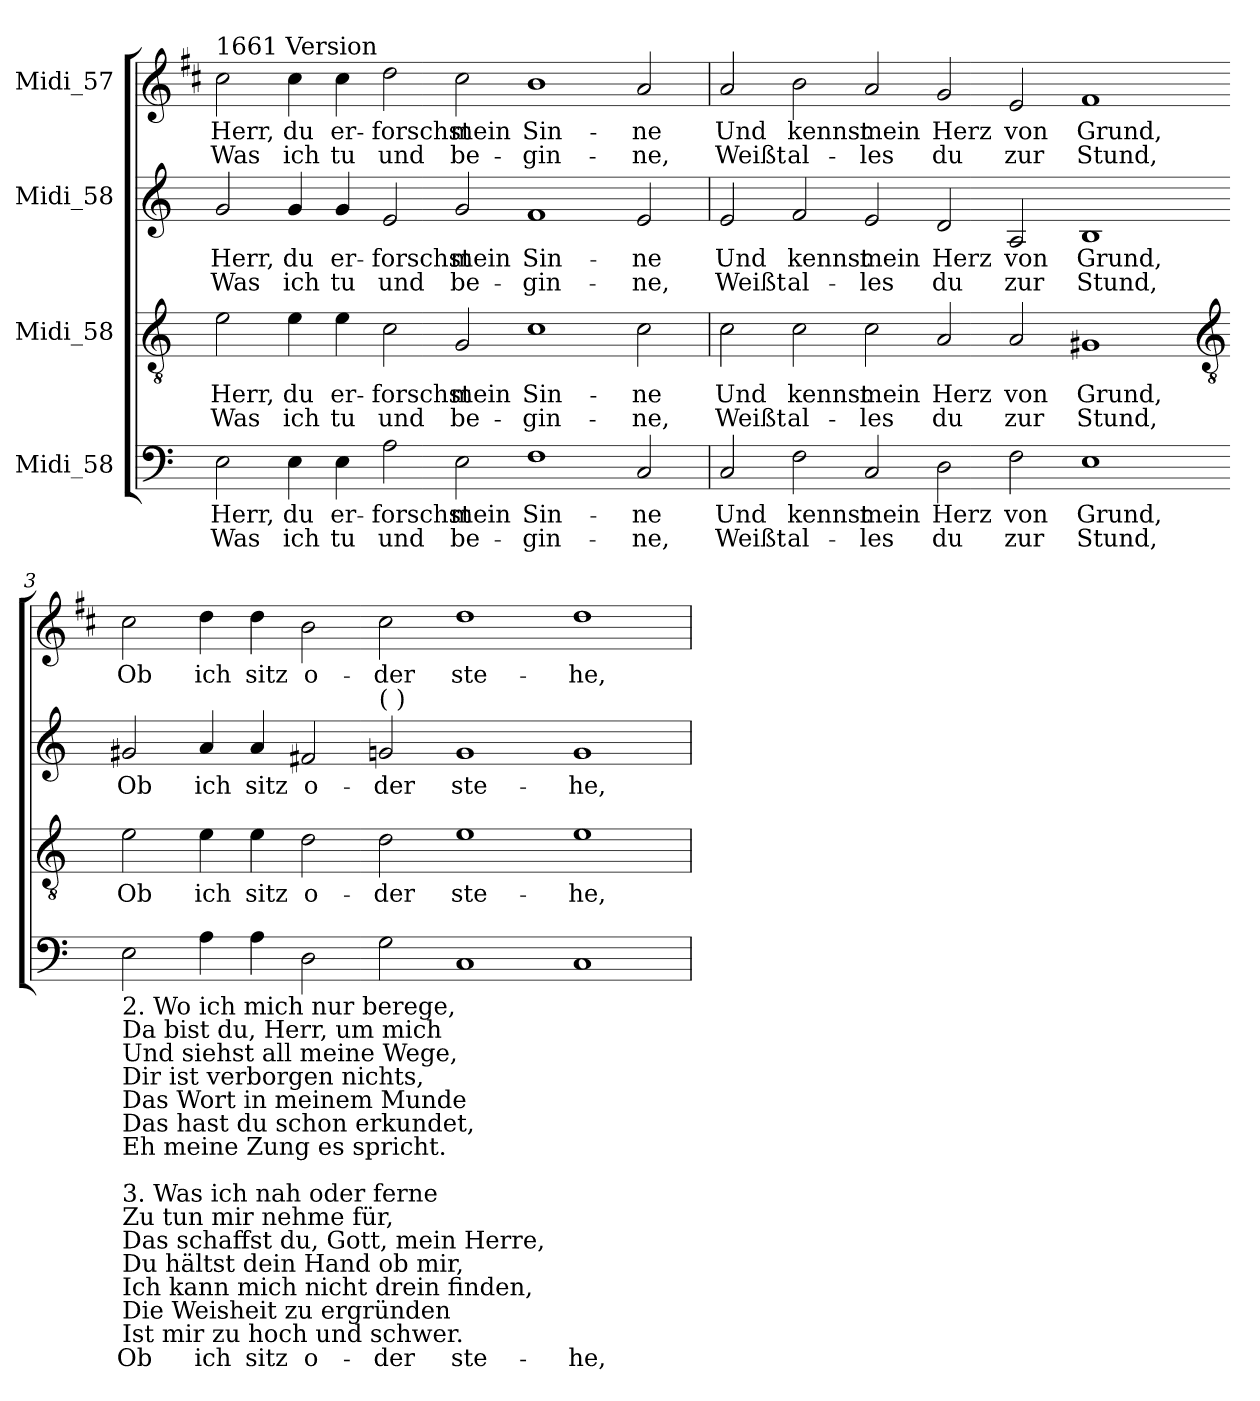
**kern	**text	**text	**kern	**text	**text	**kern	**text	**text	**kern	**text	**text
*part4	*part4	*part4	*part3	*part3	*part3	*part2	*part2	*part2	*part1	*part1	*part1
*staff4	*staff4	*staff4	*staff3	*staff3	*staff3	*staff2	*staff2	*staff2	*staff1	*staff1	*staff1
*I"Midi_58	*	*	*I"Midi_58	*	*	*I"Midi_58	*	*	*I"Midi_57	*	*
*clefF4	*	*	*clefGv2	*	*	*clefG2	*	*	*clefG2	*	*
*	*	*	*	*	*	*	*	*	*ITrd1c2	*	*
*k[]	*	*	*k[]	*	*	*k[]	*	*	*k[]	*	*
*C:	*	*	*C:	*	*	*C:	*	*	*C:	*	*
=1	=1	=1	=1	=1	=1	=1	=1	=1	=1	=1	=1
!	!	!	!	!	!	!	!	!	!LO:TX:a:t=1661 Version	!	!
!	!LO:LY:b	!LO:LY:b	!	!LO:LY:b	!LO:LY:b	!	!LO:LY:b	!LO:LY:b	!	!LO:LY:b	!LO:LY:b
2E	Herr,	Was	2e	Herr,	Was	2g	Herr,	Was	2b	Herr,	Was
!	!LO:LY:b	!LO:LY:b	!	!LO:LY:b	!LO:LY:b	!	!LO:LY:b	!LO:LY:b	!	!LO:LY:b	!LO:LY:b
4E	du	ich	4e	du	ich	4g	du	ich	4b	du	ich
!	!LO:LY:b	!LO:LY:b	!	!LO:LY:b	!LO:LY:b	!	!LO:LY:b	!LO:LY:b	!	!LO:LY:b	!LO:LY:b
4E	er-	-tu	4e	er-	-tu	4g	er-	-tu	4b	er-	-tu
!	!LO:LY:b	!LO:LY:b	!	!LO:LY:b	!LO:LY:b	!	!LO:LY:b	!LO:LY:b	!	!LO:LY:b	!LO:LY:b
2A	forschst	und	2c	forschst	und	2e	forschst	und	2cc	forschst	und
!	!LO:LY:b	!LO:LY:b	!	!LO:LY:b	!LO:LY:b	!	!LO:LY:b	!LO:LY:b	!	!LO:LY:b	!LO:LY:b
2E	mein	be-	2G	mein	be-	2g	mein	be-	2b	mein	be-
!	!LO:LY:b	!LO:LY:b	!	!LO:LY:b	!LO:LY:b	!	!LO:LY:b	!LO:LY:b	!	!LO:LY:b	!LO:LY:b
1F	-Sin-	-gin-	1c	-Sin-	-gin-	1f	-Sin-	-gin-	1a	-Sin-	-gin-
!	!LO:LY:b	!LO:LY:b	!	!LO:LY:b	!LO:LY:b	!	!LO:LY:b	!LO:LY:b	!	!LO:LY:b	!LO:LY:b
2C	-ne	ne,	2c	-ne	ne,	2e	-ne	ne,	2g	-ne	ne,
=2	=2	=2	=2	=2	=2	=2	=2	=2	=2	=2	=2
!	!LO:LY:b	!LO:LY:b	!	!LO:LY:b	!LO:LY:b	!	!LO:LY:b	!LO:LY:b	!	!LO:LY:b	!LO:LY:b
2C	Und	Weißt	2c	Und	Weißt	2e	Und	Weißt	2g	Und	Weißt
!	!LO:LY:b	!LO:LY:b	!	!LO:LY:b	!LO:LY:b	!	!LO:LY:b	!LO:LY:b	!	!LO:LY:b	!LO:LY:b
2F	kennst	al-	2c	kennst	al-	2f	kennst	al-	2a	kennst	al-
!	!LO:LY:b	!LO:LY:b	!	!LO:LY:b	!LO:LY:b	!	!LO:LY:b	!LO:LY:b	!	!LO:LY:b	!LO:LY:b
2C	-mein	les	2c	-mein	les	2e	-mein	les	2g	-mein	les
!	!LO:LY:b	!LO:LY:b	!	!LO:LY:b	!LO:LY:b	!	!LO:LY:b	!LO:LY:b	!	!LO:LY:b	!LO:LY:b
2D	Herz	du	2A	Herz	du	2d	Herz	du	2f	Herz	du
!	!LO:LY:b	!LO:LY:b	!	!LO:LY:b	!LO:LY:b	!	!LO:LY:b	!LO:LY:b	!	!LO:LY:b	!LO:LY:b
2F	von	zur	2A	von	zur	2A	von	zur	2d	von	zur
!	!LO:LY:b	!LO:LY:b	!	!LO:LY:b	!LO:LY:b	!	!LO:LY:b	!LO:LY:b	!	!LO:LY:b	!LO:LY:b
1E	Grund,	Stund,	1G#X	Grund,	Stund,	1B	Grund,	Stund,	1e	Grund,	Stund,
!!LO:LB:g=z
=3-	=3-	=3-	=3-	=3-	=3-	=3-	=3-	=3-	=3-	=3-	=3-
*	*	*	*clefGv2	*	*	*	*	*	*	*	*
!LO:TX:b:t=2. Wo ich mich nur berege,\nDa bist du, Herr, um mich\nUnd siehst all meine Wege,\nDir ist verborgen nichts,\nDas Wort in meinem Munde\nDas hast du schon erkundet,\nEh meine Zung es spricht.\n\n3. Was ich nah oder ferne\nZu tun mir nehme für,\nDas schaffst du, Gott, mein Herre,\nDu hältst dein Hand ob mir,\nIch kann mich nicht drein finden,\nDie Weisheit zu ergründen\nIst mir zu hoch und schwer.	!	!	!	!	!	!	!	!	!	!	!
!	!LO:LY:b	!	!	!LO:LY:b	!	!	!LO:LY:b	!	!	!LO:LY:b	!
2E	Ob	.	2e	Ob	.	2g#X	Ob	.	2b	Ob	.
!	!LO:LY:b	!	!	!LO:LY:b	!	!	!LO:LY:b	!	!	!LO:LY:b	!
4A	ich	.	4e	ich	.	4a	ich	.	4cc	ich	.
!	!LO:LY:b	!	!	!LO:LY:b	!	!	!LO:LY:b	!	!	!LO:LY:b	!
4A	sitz	.	4e	sitz	.	4a	sitz	.	4cc	sitz	.
!	!LO:LY:b	!	!	!LO:LY:b	!	!	!LO:LY:b	!	!	!LO:LY:b	!
2D	o-	.	2d	o-	.	2f#X	o-	.	2a	o-	.
!	!	!	!	!	!	!LO:TX:a:t=(  )	!	!	!	!	!
!	!LO:LY:b	!	!	!LO:LY:b	!	!	!LO:LY:b	!	!	!LO:LY:b	!
2G	-der	.	2d	-der	.	2g	-der	.	2b	-der	.
!	!LO:LY:b	!	!	!LO:LY:b	!	!	!LO:LY:b	!	!	!LO:LY:b	!
1C	ste-	.	1e	ste-	.	1g	ste-	.	1cc	ste-	.
!	!LO:LY:b	!	!	!LO:LY:b	!	!	!LO:LY:b	!	!	!LO:LY:b	!
1C	-he,	.	1e	-he,	.	1g	-he,	.	1cc	-he,	.
=	=	=	=	=	=	=	=	=	=	=	=
*-	*-	*-	*-	*-	*-	*-	*-	*-	*-	*-	*-
